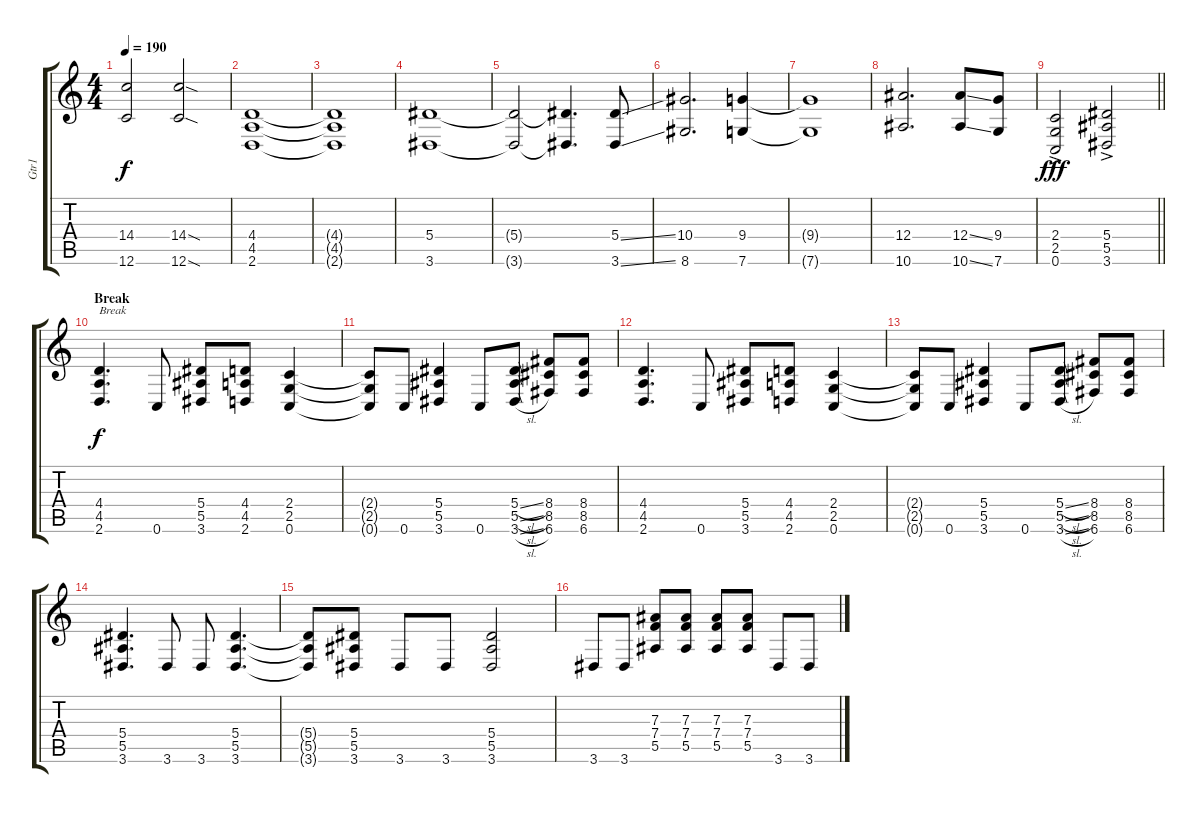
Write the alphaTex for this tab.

\track ("Gtr1" "Gtr1") {instrument distortionguitar}
\staff {score tabs}
\tuning (C4 G3 Eb3 Bb2 F2 C2) {hide}
\ts (4 4)
\tempo 190
\clef g2
\ks c
(14.4 12.6).2{dy f} (14.4{sod} 12.6{sod}).2 |
(4.4 4.5 2.6).1 |
(4.4{t} 4.5{t} 2.6{t}).1 |
(5.4 3.6).1 |
(5.4{t} 3.6{t}).2 (5.4{t} 3.6{t}).4{d} (5.4{ss} 3.6{ss}).8 |
(10.4 8.6).2{d} (9.4 7.6).4 |
(9.4{t} 7.6{t}).1 |
(12.4 10.6).2{d} (12.4{ss} 10.6{ss}).8 (9.4 7.6).8 |
\barLineRight lightlight
(2.4{ac} 2.5{ac} 0.6{ac}).2{dy fff} (5.4{ac} 5.5{ac} 3.6{ac}).2 |
\section ("" "Break")
(4.4 4.5 2.6).4{d txt "Break" dy f} 0.6.8 (5.4 5.5 3.6).8 (4.4 4.5 2.6).8 (2.4 2.5 0.6).4 |
(2.4{t} 2.5{t} 0.6{t}).8 0.6.8 (5.4 5.5 3.6).4 0.6.8 (5.4{sl} 5.5{sl} 3.6{sl}).8 (8.4 8.5 6.6).8 (8.4 8.5 6.6).8 |
(4.4 4.5 2.6).4{d} 0.6.8 (5.4 5.5 3.6).8 (4.4 4.5 2.6).8 (2.4 2.5 0.6).4 |
(2.4{t} 2.5{t} 0.6{t}).8 0.6.8 (5.4 5.5 3.6).4 0.6.8 (5.4{sl} 5.5{sl} 3.6{sl}).8 (8.4 8.5 6.6).8 (8.4 8.5 6.6).8 |
(5.4 5.5 3.6).4{d} 3.6.8 3.6.8 (5.4 5.5 3.6).4{d} |
(5.4{t} 5.5{t} 3.6{t}).8 (5.4 5.5 3.6).8 3.6.8 3.6.8 (5.4 5.5 3.6).2 |
3.6.8 3.6.8 (7.3 7.4 5.5).8 (7.3 7.4 5.5).8 (7.3 7.4 5.5).8 (7.3 7.4 5.5).8 3.6.8 3.6.8
